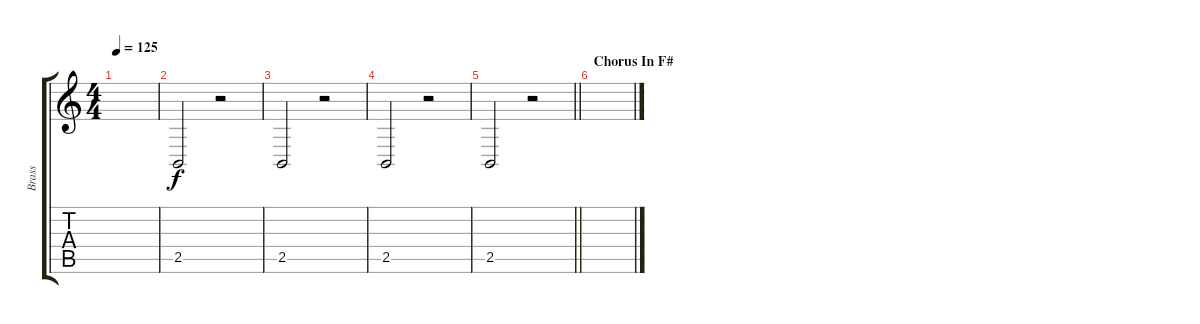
\track ("Brass" "Brass") {instrument synthbrass1}
\staff {score tabs}
\tuning (E4 B3 G3 D3 A2 E2) {hide}
\ts (4 4)
\tempo 125
\clef g2
\ks c
|
2.5.2 r.2 |
2.5.2 r.2 |
2.5.2 r.2 |
\barLineRight lightlight
2.5.2 r.2 |
\section ("" "Chorus In F#")
